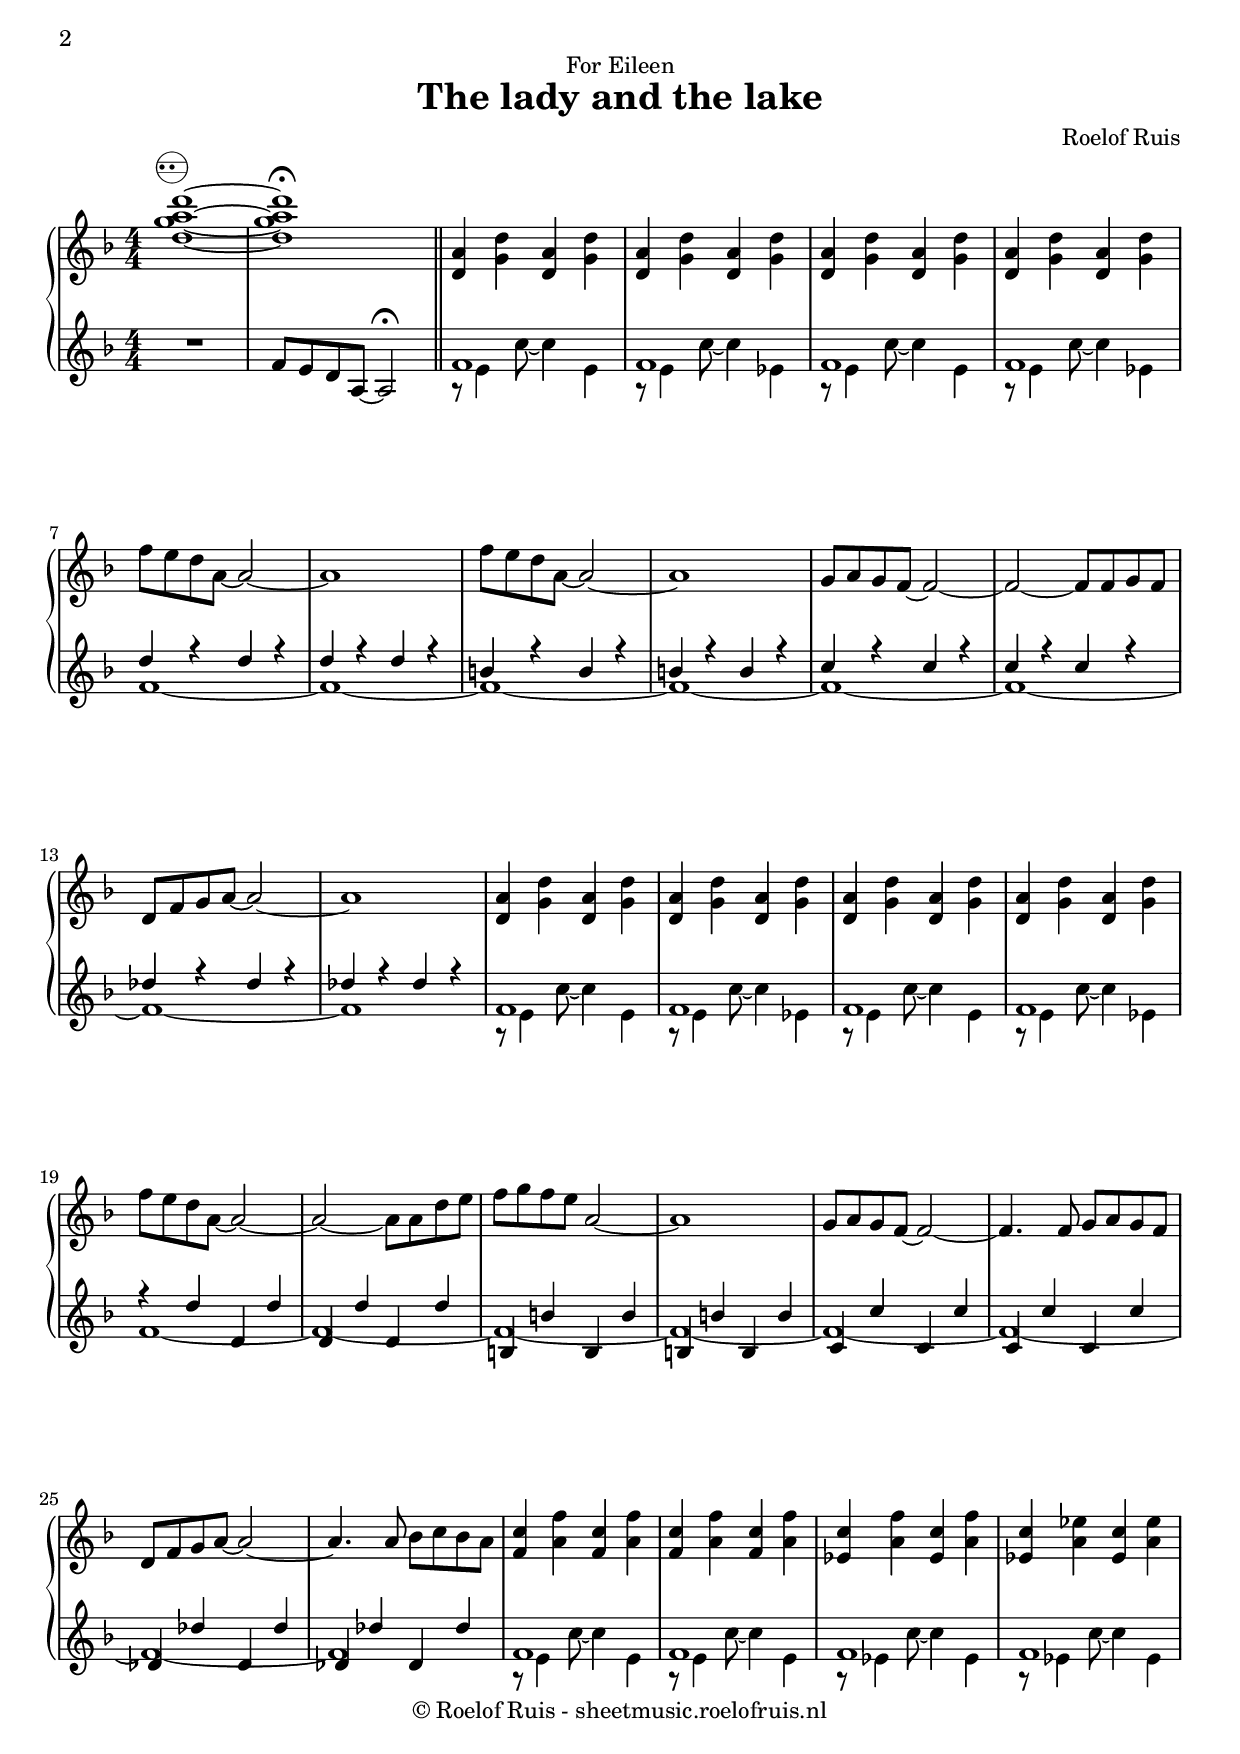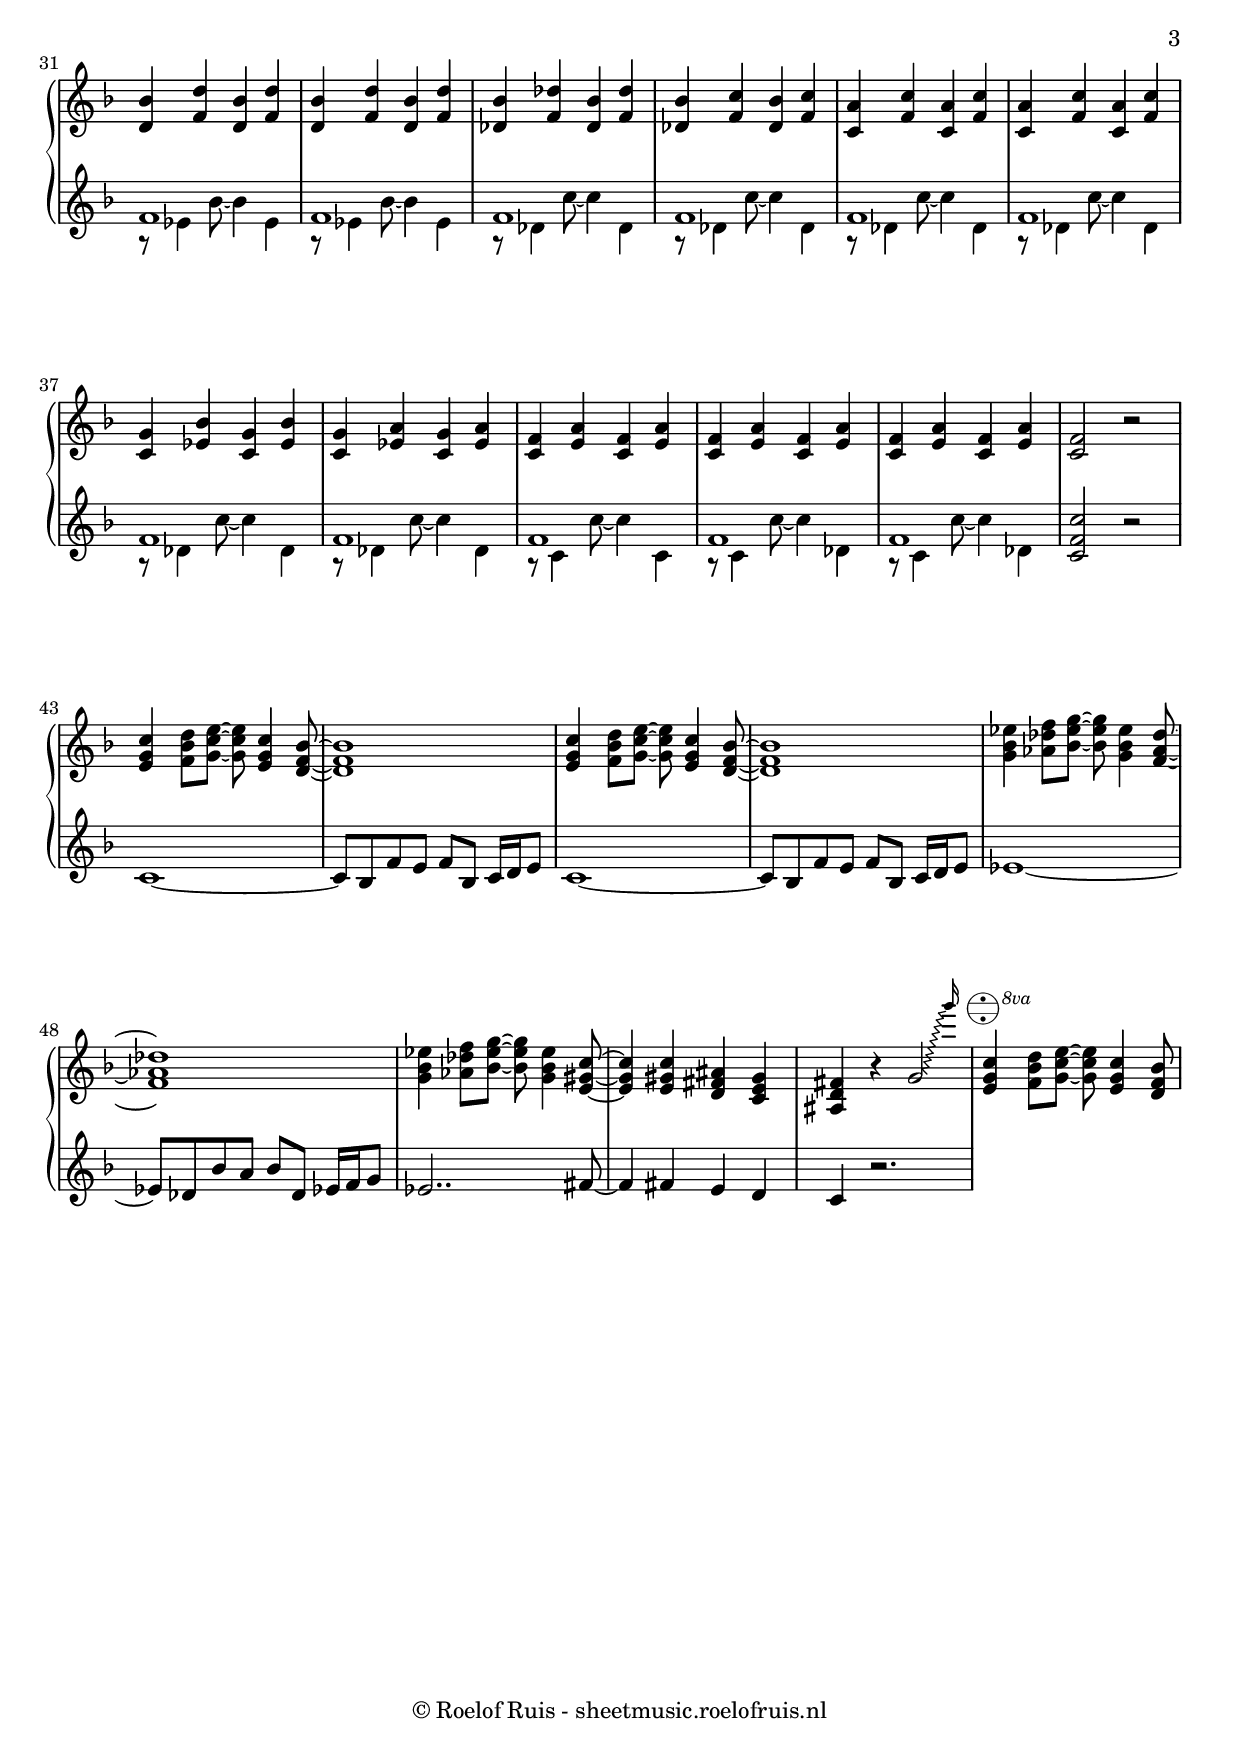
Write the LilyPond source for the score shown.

\version "2.20.0"

\version "2.20.0"

% ---- Bellows ----
out = ^\markup { \musicglyph #"accordion.pull" }
in = ^\markup { \musicglyph #"accordion.push" }

outsub = _\markup { \musicglyph #"accordion.pull" }
insub = _\markup { \musicglyph #"accordion.push" }

% ---- Basses ----
mj = ^\markup { \bold \magnify #0.8 { \roman M } }
mn = ^\markup { \bold \magnify #0.8 { \roman m } }
spt = ^\markup { \bold \magnify #0.8 { \roman 7 } }
vsp = ^\markup { \bold \magnify #0.8 { \roman v7 } }

bbass = _\markup {\box {\bold{BB}}}
sbass = _\markup {\box {\bold{SB}}}

% ---- Registers ----

eightva = \markup {\italic \translate #'(1.8 . 0) \raise #2 \magnify #0.8 {"8va"}}
loco    = \markup {\italic \translate #'(1.8 . 0) \raise #2 \magnify #0.8 {"loco"}}

dot = \markup {
  \musicglyph #"accordion.dot"
}

freebass = \markup {
  \musicglyph #"accordion.freebass"
}

discant = \markup {
  \musicglyph #"accordion.discant"
}

fbregz = ^\markup {
  \whiteout
  \combine
  \freebass
  \raise #0.5 \dot
}

fbrega = ^\markup {
  \whiteout
  \combine
  \freebass
  \raise #1.5 \dot
}

regz = ^\markup {
  \whiteout
  \combine
  \discant
  \raise #0.5 \dot
}

regez = ^\markup {
  \whiteout
  \combine
  \discant
    \combine
    \raise #0.5 \dot
    \eightva
}

rega = ^\markup {
  \whiteout
  \combine
  \discant
  \raise #1.5 \dot
}

regac = ^\markup {
  \whiteout
  \combine
  \discant
  \translate #'(-1 . 0) \raise #1.5 \dot
}

regzdba = ^\markup {
  \whiteout
  \combine
  \discant
  \combine
    \raise #0.5 \dot
    \combine
      \raise #1.5 \dot
      \translate #'(-1 . 0) \raise #1.5 \dot
}

regdbav = ^\markup {
  \whiteout
  \combine
  \discant
  \combine
    \raise #2.5 \dot
    \combine
      \raise #1.5 \dot
      \translate #'(-1 . 0) \raise #1.5 \dot
}

regav = ^\markup {
  \whiteout
  \combine
  \discant
  \combine
    \raise #2.5 \dot
    \raise #1.5 \dot
}

regdbaz = ^\markup {
  \whiteout
  \combine
  \discant
  \combine
    \raise #0.5 \dot
    \combine
      \raise #1.5 \dot
      \translate #'(-1 . 0) \raise #1.5 \dot
}

regdba = ^\markup {
  \whiteout
  \combine
  \discant
  \combine
    \raise #1.5 \dot
    \translate #'(-1 . 0) \raise #1.5 \dot
}

regza = ^\markup {
  \whiteout
  \combine
  \discant
  \combine
    \raise #0.5 \dot
    \raise #1.5 \dot
}

regeza = ^\markup {
  \whiteout
  \combine
  \discant
  \combine
    \raise #0.5 \dot
    \combine
      \raise #1.5 \dot
      \eightva
}

regzv = ^\markup {
  \whiteout
  \combine
  \discant
  \combine
    \raise #0.5 \dot
    \raise #2.5 \dot
}

regzav = ^\markup {
  \whiteout
  \combine
  \discant
  \combine
    \raise #2.5 \dot
    \combine
      \raise #1.5 \dot
      \raise #0.5 \dot
}

regezv = ^\markup {
  \whiteout
  \combine
  \discant
  \combine
    \raise #0.5 \dot
    \combine
      \raise #2.5 \dot
      \eightva
}

regzacv = ^\markup {
  \whiteout
  \combine
  \discant
  \combine
    \raise #2.5 \dot
    \combine
      \translate #'(-1 . 0) \raise #1.5 \dot
      \raise #0.5 \dot
}

regzacvl = ^\markup {
  \whiteout
  \combine
  \discant
  \combine
    \raise #2.5 \dot
    \combine
      \translate #'(-1 . 0) \raise #1.5 \dot
      \combine
        \raise # 0.5 \dot
        \loco
}

regzdbav = ^\markup {
  \whiteout
  \combine
  \discant
  \combine
    \raise #2.5 \dot
    \combine
      \raise #1.5 \dot
      \combine
      \translate #'(-1 . 0) \raise #1.5 \dot
      \raise #0.5 \dot
}









% ---- Other functionality ----

simile = \markup "simile"
subp = _\markup{ \italic sub \dynamic p }


options = {
  \numericTimeSignature
  \time 4/4
  \key f \major
}

staffRight = {
  \options
  \relative c''' {
    <d a g d>1~\regdba |
    <d a g d>1\fermata |
    \bar "||"
    
    <a, d,>4 <d g,> <a d,> <d g,> |
    <a d,>4 <d g,> <a d,> <d g,> |
    <a d,>4 <d g,> <a d,> <d g,> |
    <a d,>4 <d g,> <a d,> <d g,> |
    
    f8 e d a~ a2~ |
    a1 |
    f'8 e d a~ a2~ |
    a1 |
    g8 a g f~ f2~ |
    f2~ f8 f g f |
    d8 f g a~ a2~ |
    a1 |
    
    <a d,>4 <d g,> <a d,> <d g,> |
    <a d,>4 <d g,> <a d,> <d g,> |
    <a d,>4 <d g,> <a d,> <d g,> |
    <a d,>4 <d g,> <a d,> <d g,> |
    
    f8 e d a~ a2~ |
    a2~ a8 a d e |
    f g f e a,2~ |
    a1 |
    g8 a g f~ f2~ |
    f4. f8 g a g f |
    d8 f g a~ a2~ |
    a4. a8 bes c bes a |
    
    <c f,>4 <f a,> <c f,> <f a,> |
    <c f,> <f a,> <c f,> <f a,> |
    <c es,> <f a,> <c es,> <f a,> |
    <c es,> <es a,> <c es,> <es a,> |
    <bes d,> <d f,> <bes d,> <d f,> |
    <bes d,> <d f,> <bes d,> <d f,> |
    <bes des,> <des f,> <bes des,> <des f,> |
    <bes des,> <c f,> <bes des,> <c f,> |
    <a c,> <c f,> <a c,> <c f,> |
    <a c,> <c f,> <a c,> <c f,> |
    <g c,> <bes es,> <g c,> <bes es,> |
    <g c,> <a es> <g c,> <a es> |
    <f c> <a e> <f c> <a e> |
    <f c> <a e> <f c> <a e> |
    <f c> <a e> <f c> <a e> |
    <f c>2 r2 |
    
    <c' g e>4 <d bes f>8 <e~ c~ g~> <e c g> <c g e>4 <bes~ f~ d~>8 |
    <bes f d>1 |
    <c g e>4 <d bes f>8 <e~ c~ g~> <e c g> <c g e>4 <bes~ f~ d~>8 |
    <bes f d>1 |

    <es bes g>4 <f des as>8 <g~ es~ bes~> <g es bes> <es bes g>4 <des~ as~ f~>8 |
    <des as f>1 |
    <es bes g>4 <f des as>8 <g~ es~ bes~> <g es bes> <es bes g>4 <c~ gis~ e~>8 |
    <c gis e>4 <c gis e> <ais fis d> <gis e c> <fis d ais>4 r4 
    \override Glissando.style = #'zigzag
    \afterGrace g2\glissando g''16 |

    <c,, g e>4\regezv <d bes f>8 <e~ c~ g~> <e c g> <c g e>4 <bes~ f~ d~>8 |
    
  }
}

staffLeft = {
  \options
  \relative c' {
    R1 
    f8 e d a~ a2\fermata |
    \bar "||"
    
    << { f'1 } \\ { r8 e4 c'8~ c4 e, } >> |
    << { f1 } \\ { r8 e4 c'8~ c4 es, } >> |
    << { f1 } \\ { r8 e4 c'8~ c4 e, } >> |
    << { f1 } \\ { r8 e4 c'8~ c4 es, } >> |
    
    << 
       { 
         d'4 r d r |
         d4 r d r |
         b r b r |
         b r b r |
         c r c r |
         c r c r |
         des r des r |
         des r des r |
       }
       \\
       { f,1~ f~ f~ f~ f~ f~ f~ f }
    >>
    
    << { f1 } \\ { r8 e4 c'8~ c4 e, } >> |
    << { f1 } \\ { r8 e4 c'8~ c4 es, } >> |
    << { f1 } \\ { r8 e4 c'8~ c4 e, } >> |
    << { f1 } \\ { r8 e4 c'8~ c4 es, } >> |
    
    << 
       { 
         r4 d'4 d, d' |
         d, d' d, d' |
         b, b' b, b' |
         b, b' b, b' |
         c, c' c, c' |
         c, c' c, c' |
         des, des' des, des' |
         des, des' des, des' |
       }
       \\
       { f,1~ f~ f~ f~ f~ f~ f~ f }
    >>
    
    << { f1 } \\ { r8 e4 c'8~ c4 e, } >> |
    << { f1 } \\ { r8 e4 c'8~ c4 e, } >> |
    << { f1 } \\ { r8 es4 c'8~ c4 es, } >> |
    << { f1 } \\ { r8 es4 c'8~ c4 es, } >> |
    << { f1 } \\ { r8 es4 bes'8~ bes4 es, } >> |
    << { f1 } \\ { r8 es4 bes'8~ bes4 es, } >> |
    << { f1 } \\ { r8 des4 c'8~ c4 des, } >> |
    << { f1 } \\ { r8 des4 c'8~ c4 des, } >> |
    << { f1 } \\ { r8 des4 c'8~ c4 des, } >> |
    << { f1 } \\ { r8 des4 c'8~ c4 des, } >> |
    << { f1 } \\ { r8 des4 c'8~ c4 des, } >> |
    << { f1 } \\ { r8 des4 c'8~ c4 des, } >> |
    << { f1 } \\ { r8 c4 c'8~ c4 c, } >> |
    << { f1 } \\ { r8 c4 c'8~ c4 des, } >> |
    << { f1 } \\ { r8 c4 c'8~ c4 des, } >> |
    <c' f, c>2 r2

    c,1~ |
    c8 bes f' e f bes, c16 d e8 |
    c1~ |
    c8 bes f' e f bes, c16 d e8 |
    
    es1~ |
    es8 des bes' a bes des, es16 f g8 |
    es2.. fis8~ |
    fis4 fis4 e d |
    c4 r2. |
    
    
    
  }
}

dynamics = \new Dynamics {
  
}

\book {
  
  \header {
    title = "The lady and the lake"
    composer = "Roelof Ruis"
    dedication = "For Eileen"
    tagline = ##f
    instrumentName = "Accordion solo"
    year = "2022"
    description = "The start of Spring. A young lady arrives at a small lake and decides to take short swim.\nWritten to practice composing by story."
    info = "For Free Bass - Difficulty: Hard"
    permission = "Licensed under the Creative Commons Attribution-NoDerivatives 4.0 International License."
    projecturl = "https://github.com/RoelofRuis/free-sheets"
    version = "March 2022"
  }

  \paper {
    max-systems-per-page = 5
    %min-systems-per-page = 5
    indent = 0.0
    %ragged-last-bottom = ##f
    print-all-headers = ##t
    
    bookTitleMarkup = \markup {
      \column {
        \vspace #2
        \fill-line { \fontsize #2 \fromproperty #'header:dedication }
        \vspace #1
        \fill-line { \fontsize #8 \fromproperty #'header:title }
        \vspace #2
        \fill-line { \fontsize #6 \italic \fromproperty #'header:composer }
        \vspace #.5
        \fill-line { \fontsize #2 \fromproperty #'header:year }
        \vspace #3
        \fill-line { \fontsize #4 \fromproperty #'header:instrumentName }
        \vspace #10
        \override #'(line-width . 55)
        \fontsize #1
        \justify-field #'header:description
        \vspace #1
        \fontsize #1
        \justify-field #'header:info
        \vspace #4
        \override #'(line-width . 55)
        \fontsize #1
        \justify-field #'header:permission
        \vspace #1
        \vspace #14
        \justify { \char ##x00A9 Roelof Ruis \concat { " - Version " \fromproperty #'header:version } }
        \typewriter { \fromproperty #'header:projecturl }
      }
    }
    
    oddFooterMarkup = \markup {
      \fill-line {
        \center-column {
          \on-the-fly #part-first-page ""
          \on-the-fly #not-first-page \line { \char ##x00A9 Roelof Ruis - sheetmusic.roelofruis.nl }
        }
      }
    }  
  }

  \score {
    \header {
      breakbefore = ##t
    }

    \new PianoStaff <<
      \new Staff = "right" \with {midiInstrument = "bright acoustic"} \staffRight
      \dynamics
      \new Staff = "left" \with {midiInstrument = "bright acoustic"} \staffLeft
    >>

    \layout {}
    
    \midi {}
  }
}
